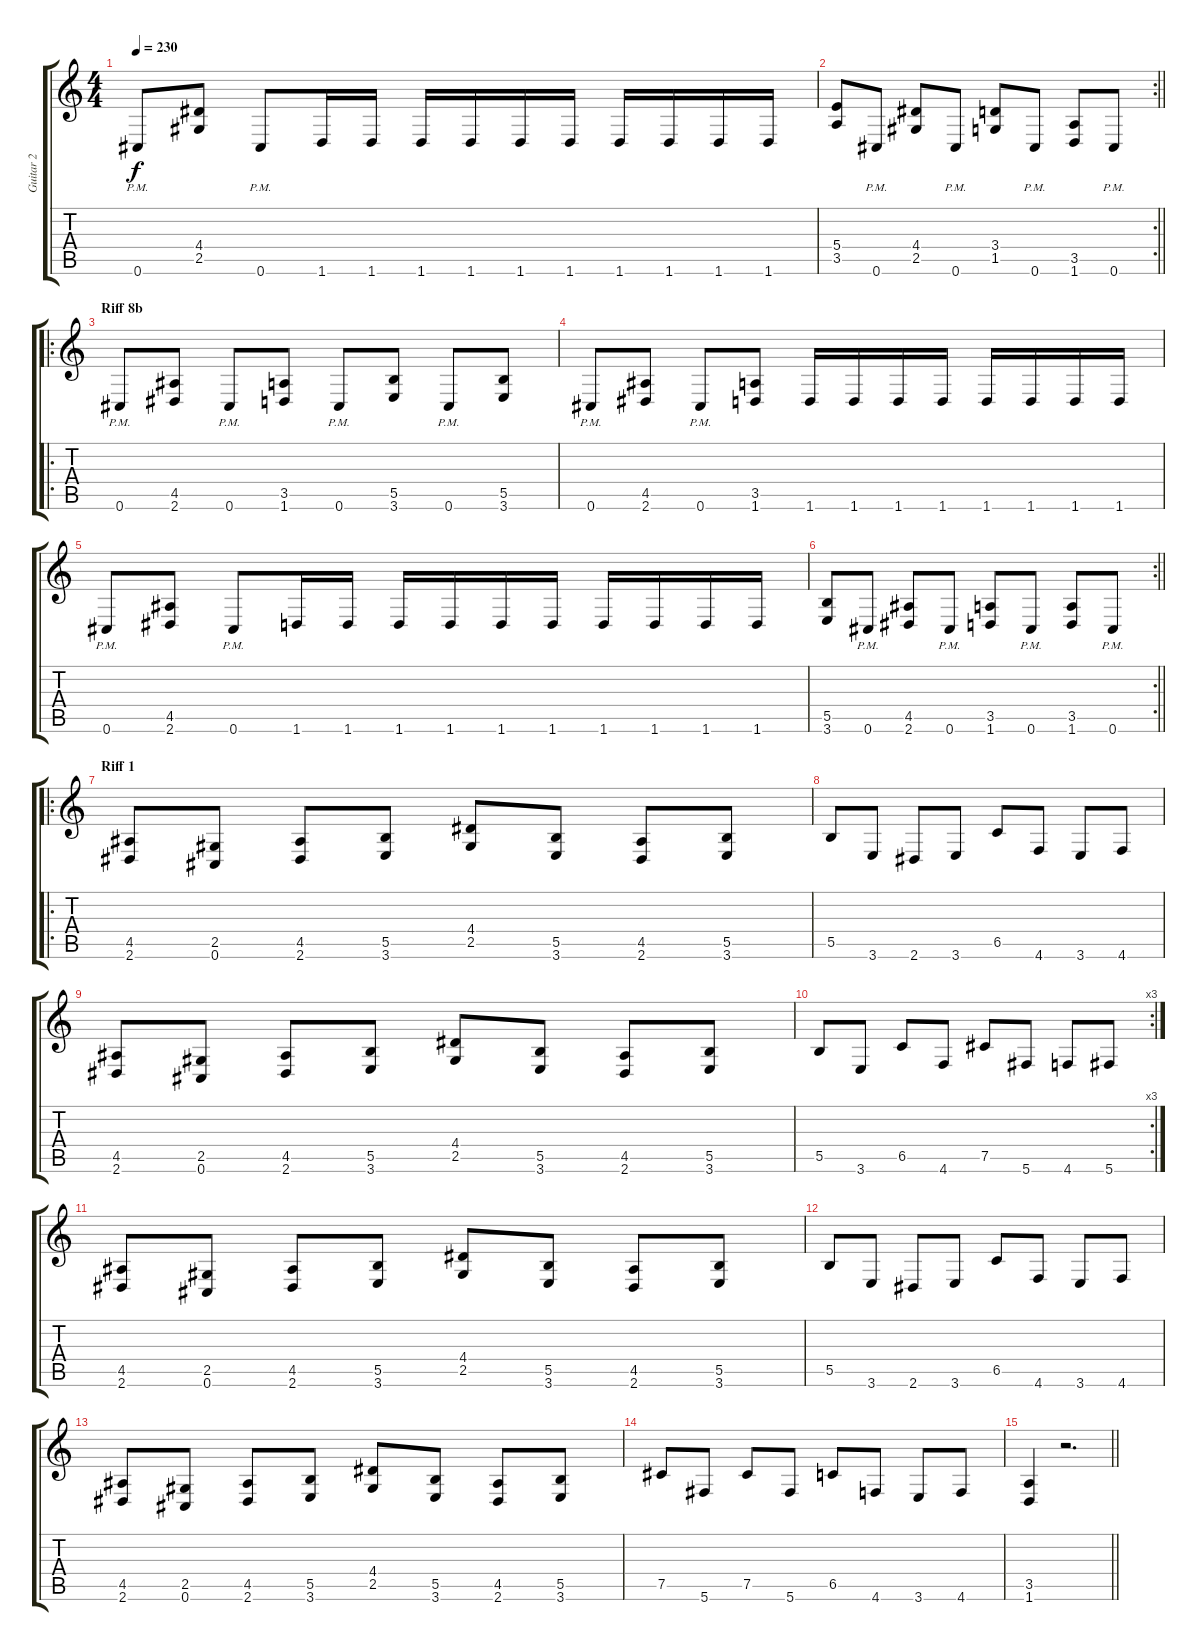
\track ("Guitar 2" "Guitar 2") {instrument distortionguitar}
\staff {score tabs}
\tuning (Db4 Ab3 E3 B2 Gb2 Db2) {hide}
\ts (4 4)
\tempo 230
\clef g2
\ks c
0.6{pm}.8{dy f} (4.4 2.5).8 0.6{pm}.8 1.6.16 1.6.16 1.6.16 1.6.16 1.6.16 1.6.16 1.6.16 1.6.16 1.6.16 1.6.16 |
\rc 2
\barLineRight lightlight
(5.4 3.5).8 0.6{pm}.8 (4.4 2.5).8 0.6{pm}.8 (3.4 1.5).8 0.6{pm}.8 (3.5 1.6).8 0.6{pm}.8 |
\ro
\section ("" "Riff 8b")
0.6{pm}.8 (4.5 2.6).8 0.6{pm}.8 (3.5 1.6).8 0.6{pm}.8 (5.5 3.6).8 0.6{pm}.8 (5.5 3.6).8 |
0.6{pm}.8 (4.5 2.6).8 0.6{pm}.8 (3.5 1.6).8 1.6.16 1.6.16 1.6.16 1.6.16 1.6.16 1.6.16 1.6.16 1.6.16 |
0.6{pm}.8 (4.5 2.6).8 0.6{pm}.8 1.6.16 1.6.16 1.6.16 1.6.16 1.6.16 1.6.16 1.6.16 1.6.16 1.6.16 1.6.16 |
\rc 2
\barLineRight lightlight
(5.5 3.6).8 0.6{pm}.8 (4.5 2.6).8 0.6{pm}.8 (3.5 1.6).8 0.6{pm}.8 (3.5 1.6).8 0.6{pm}.8 |
\ro
\section ("" "Riff 1")
(4.5 2.6).8 (2.5 0.6).8 (4.5 2.6).8 (5.5 3.6).8 (4.4 2.5).8 (5.5 3.6).8 (4.5 2.6).8 (5.5 3.6).8 |
5.5.8 3.6.8 2.6.8 3.6.8 6.5.8 4.6.8 3.6.8 4.6.8 |
(4.5 2.6).8 (2.5 0.6).8 (4.5 2.6).8 (5.5 3.6).8 (4.4 2.5).8 (5.5 3.6).8 (4.5 2.6).8 (5.5 3.6).8 |
\rc 3
5.5.8 3.6.8 6.5.8 4.6.8 7.5.8 5.6.8 4.6.8 5.6.8 |
(4.5 2.6).8 (2.5 0.6).8 (4.5 2.6).8 (5.5 3.6).8 (4.4 2.5).8 (5.5 3.6).8 (4.5 2.6).8 (5.5 3.6).8 |
5.5.8 3.6.8 2.6.8 3.6.8 6.5.8 4.6.8 3.6.8 4.6.8 |
(4.5 2.6).8 (2.5 0.6).8 (4.5 2.6).8 (5.5 3.6).8 (4.4 2.5).8 (5.5 3.6).8 (4.5 2.6).8 (5.5 3.6).8 |
7.5.8 5.6.8 7.5.8 5.6.8 6.5.8 4.6.8 3.6.8 4.6.8 |
\barLineRight lightlight
(3.5 1.6).4 r.2{d}
